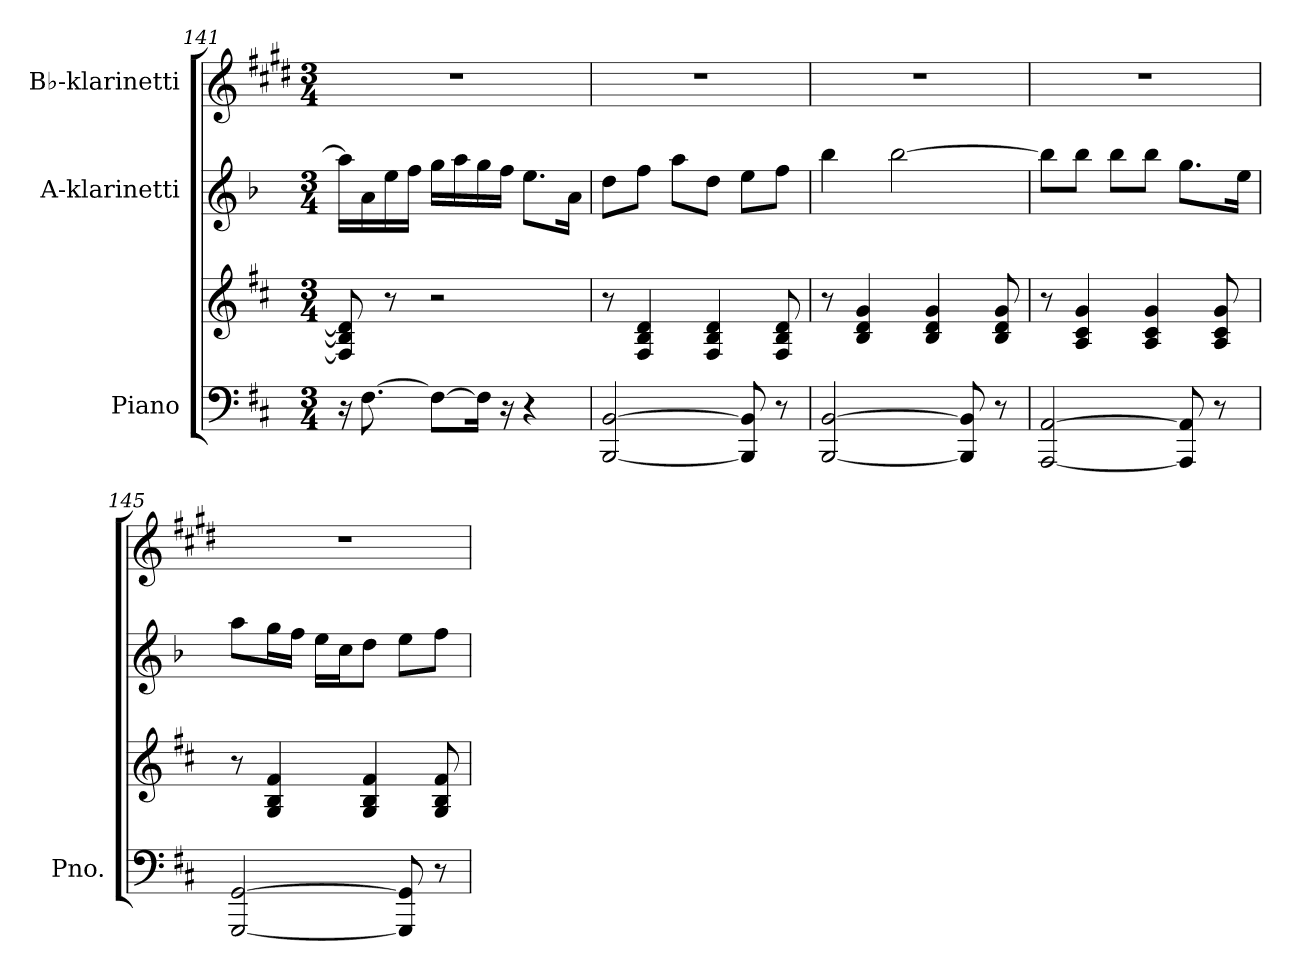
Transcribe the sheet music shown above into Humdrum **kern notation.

**kern	**kern	**kern	**kern
*part3	*part3	*part2	*part1
*staff4	*staff3	*staff2	*staff1
*I"Piano	*	*I"A-klarinetti	*I"B♭-klarinetti
*I'Pno.	*	*	*
*clefF4	*clefG2	*clefG2	*clefG2
*	*	*ITrd2c3	*ITrd1c2
*k[f#c#]	*k[f#c#]	*k[f#c#]	*k[f#c#]
*M3/4	*M3/4	*M3/4	*M3/4
=141	=141	=141	=141
16r	8F#/] 8B/] 8d/]	16ff#\LL]	2.r
[8.F#\	.	16f#\	.
.	8r	16cc#\	.
.	.	16dd\JJ	.
8F#\L_	2r	16ee\LL	.
.	.	16ff#\	.
16F#\Jk]	.	16ee\	.
16r	.	16dd\JJ	.
4r	.	8.cc#\L	.
.	.	16f#\Jk	.
=142	=142	=142	=142
[2BBB/ [2BB/	8r	8b\L	2.r
.	4F#/ 4B/ 4d/	8dd\J	.
.	.	8ff#\L	.
.	4F#/ 4B/ 4d/	8b\J	.
8BBB/] 8BB/]	.	8cc#\L	.
8r	8F#/ 8B/ 8d/	8dd\J	.
=143	=143	=143	=143
[2BBB/ [2BB/	8r	4gg\	2.r
.	4B/ 4d/ 4g/	.	.
.	.	[2gg\	.
.	4B/ 4d/ 4g/	.	.
8BBB/] 8BB/]	.	.	.
8r	8B/ 8d/ 8g/	.	.
=144	=144	=144	=144
[2AAA/ [2AA/	8r	8gg\L]	2.r
.	4A/ 4c#/ 4g/	8gg\J	.
.	.	8gg\L	.
.	4A/ 4c#/ 4g/	8gg\J	.
8AAA/] 8AA/]	.	8.ee\L	.
8r	8A/ 8c#/ 8g/	.	.
.	.	16cc#\Jk	.
!!LO:LB:g=z
=145	=145	=145	=145
[2GGG/ [2GG/	8r	8ff#\L	2.r
.	4G/ 4B/ 4f#/	16ee\L	.
.	.	16dd\JJ	.
.	.	16cc#\LL	.
.	.	16a\J	.
.	4G/ 4B/ 4f#/	8b\J	.
8GGG/] 8GG/]	.	8cc#\L	.
8r	8G/ 8B/ 8f#/	8dd\J	.
=	=	=	=
*-	*-	*-	*-
